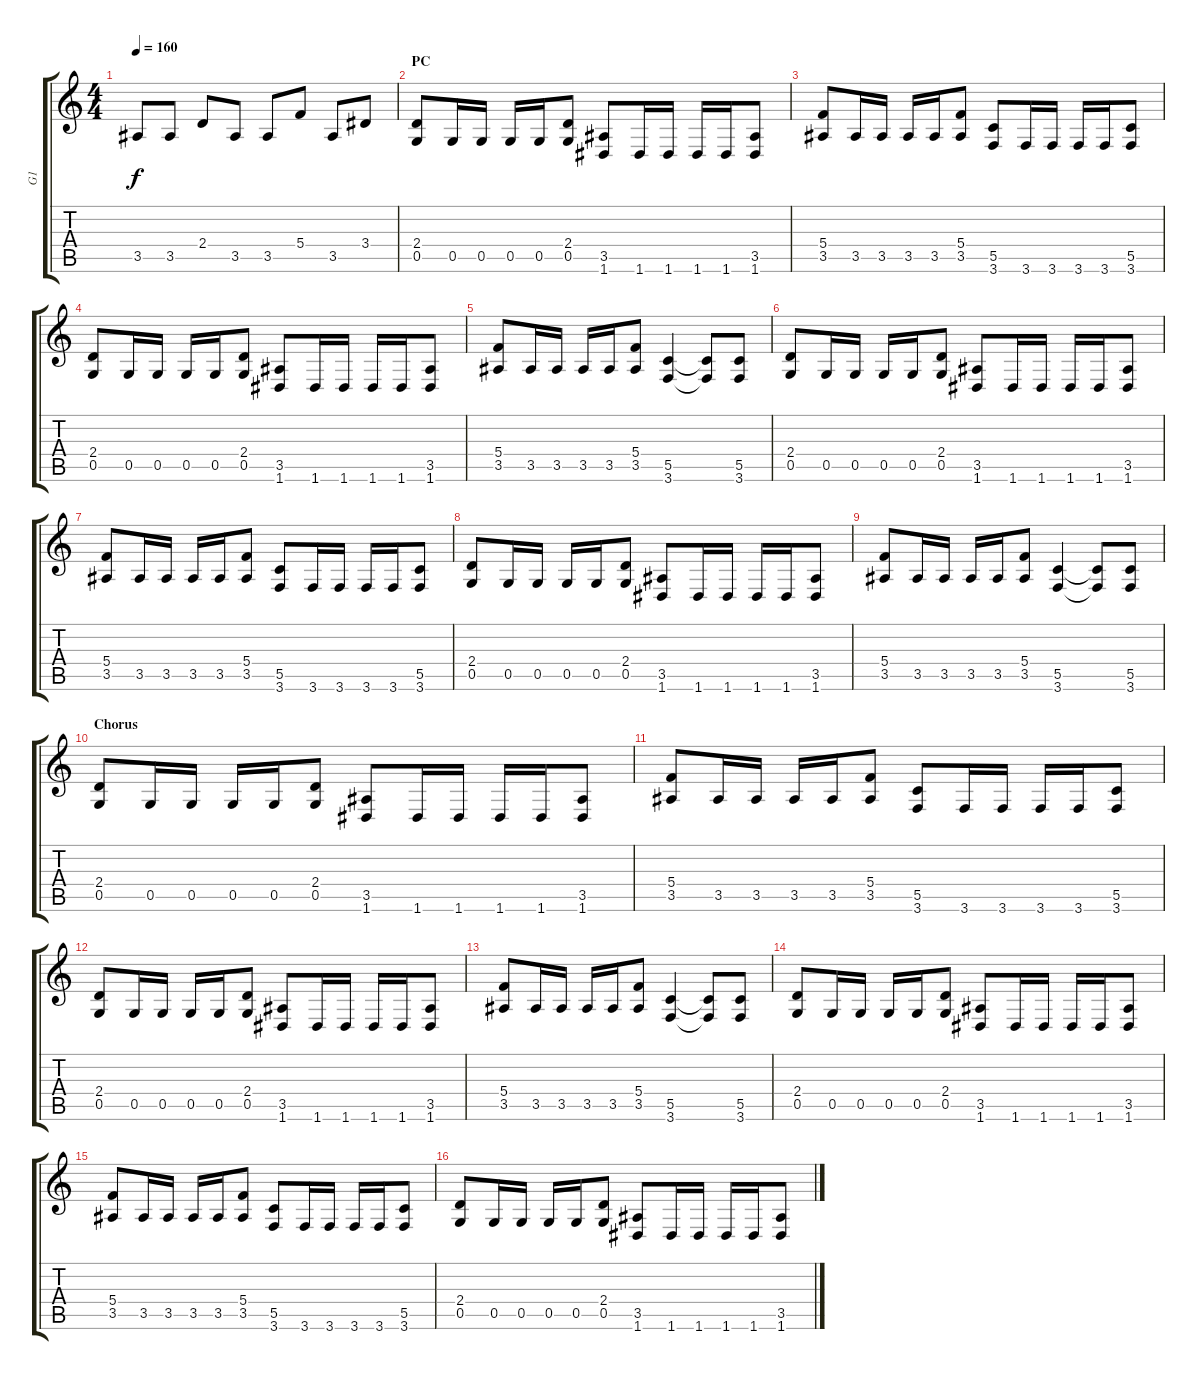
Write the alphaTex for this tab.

\track ("G1" "G1") {instrument distortionguitar}
\staff {score tabs}
\tuning (D4 A3 F3 C3 G2 D2) {hide}
\ts (4 4)
\tempo 160
\clef g2
\ks c
3.5.8{dy f} 3.5.8 2.4.8 3.5.8 3.5.8 5.4.8 3.5.8 3.4.8 |
\section ("" "PC")
(2.4 0.5).8 0.5.16 0.5.16 0.5.16 0.5.16 (2.4 0.5).8 (3.5 1.6).8 1.6.16 1.6.16 1.6.16 1.6.16 (3.5 1.6).8 |
(5.4 3.5).8 3.5.16 3.5.16 3.5.16 3.5.16 (5.4 3.5).8 (5.5 3.6).8 3.6.16 3.6.16 3.6.16 3.6.16 (5.5 3.6).8 |
(2.4 0.5).8 0.5.16 0.5.16 0.5.16 0.5.16 (2.4 0.5).8 (3.5 1.6).8 1.6.16 1.6.16 1.6.16 1.6.16 (3.5 1.6).8 |
(5.4 3.5).8 3.5.16 3.5.16 3.5.16 3.5.16 (5.4 3.5).8 (5.5 3.6).4 (5.5{t} 3.6{t}).8 (5.5 3.6).8 |
(2.4 0.5).8 0.5.16 0.5.16 0.5.16 0.5.16 (2.4 0.5).8 (3.5 1.6).8 1.6.16 1.6.16 1.6.16 1.6.16 (3.5 1.6).8 |
(5.4 3.5).8 3.5.16 3.5.16 3.5.16 3.5.16 (5.4 3.5).8 (5.5 3.6).8 3.6.16 3.6.16 3.6.16 3.6.16 (5.5 3.6).8 |
(2.4 0.5).8 0.5.16 0.5.16 0.5.16 0.5.16 (2.4 0.5).8 (3.5 1.6).8 1.6.16 1.6.16 1.6.16 1.6.16 (3.5 1.6).8 |
(5.4 3.5).8 3.5.16 3.5.16 3.5.16 3.5.16 (5.4 3.5).8 (5.5 3.6).4 (5.5{t} 3.6{t}).8 (5.5 3.6).8 |
\section ("" "Chorus")
(2.4 0.5).8 0.5.16 0.5.16 0.5.16 0.5.16 (2.4 0.5).8 (3.5 1.6).8 1.6.16 1.6.16 1.6.16 1.6.16 (3.5 1.6).8 |
(5.4 3.5).8 3.5.16 3.5.16 3.5.16 3.5.16 (5.4 3.5).8 (5.5 3.6).8 3.6.16 3.6.16 3.6.16 3.6.16 (5.5 3.6).8 |
(2.4 0.5).8 0.5.16 0.5.16 0.5.16 0.5.16 (2.4 0.5).8 (3.5 1.6).8 1.6.16 1.6.16 1.6.16 1.6.16 (3.5 1.6).8 |
(5.4 3.5).8 3.5.16 3.5.16 3.5.16 3.5.16 (5.4 3.5).8 (5.5 3.6).4 (5.5{t} 3.6{t}).8 (5.5 3.6).8 |
(2.4 0.5).8 0.5.16 0.5.16 0.5.16 0.5.16 (2.4 0.5).8 (3.5 1.6).8 1.6.16 1.6.16 1.6.16 1.6.16 (3.5 1.6).8 |
(5.4 3.5).8 3.5.16 3.5.16 3.5.16 3.5.16 (5.4 3.5).8 (5.5 3.6).8 3.6.16 3.6.16 3.6.16 3.6.16 (5.5 3.6).8 |
(2.4 0.5).8 0.5.16 0.5.16 0.5.16 0.5.16 (2.4 0.5).8 (3.5 1.6).8 1.6.16 1.6.16 1.6.16 1.6.16 (3.5 1.6).8
